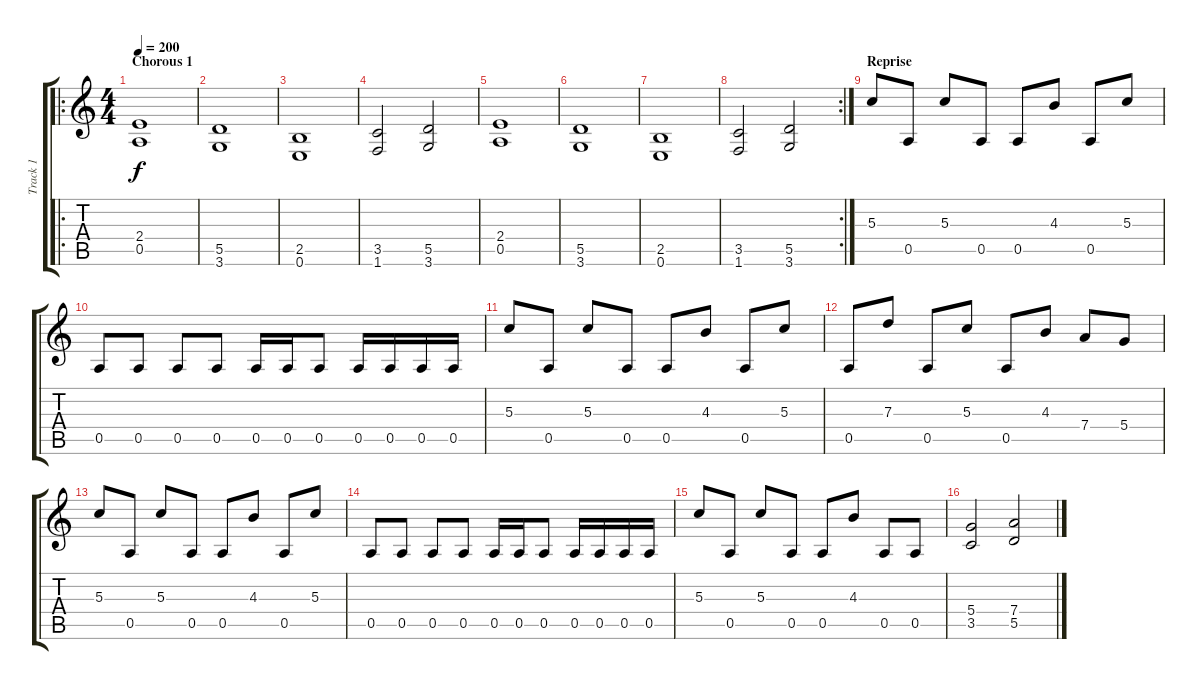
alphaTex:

\track ("Track 1" "Track 1") {instrument overdrivenguitar}
\staff {score tabs}
\tuning (E4 B3 G3 D3 A2 E2) {hide}
\ro
\ts (4 4)
\section ("" "Chorous 1")
\tempo 200
\clef g2
\ks c
(2.4 0.5).1{dy f} |
(5.5 3.6).1 |
(2.5 0.6).1 |
(3.5 1.6).2 (5.5 3.6).2 |
(2.4 0.5).1 |
(5.5 3.6).1 |
(2.5 0.6).1 |
\rc 2
(3.5 1.6).2 (5.5 3.6).2 |
\section ("" "Reprise")
5.3.8 0.5.8 5.3.8 0.5.8 0.5.8 4.3.8 0.5.8 5.3.8 |
0.5.8 0.5.8 0.5.8 0.5.8 0.5.16 0.5.16 0.5.8 0.5.16 0.5.16 0.5.16 0.5.16 |
5.3.8 0.5.8 5.3.8 0.5.8 0.5.8 4.3.8 0.5.8 5.3.8 |
0.5.8 7.3.8 0.5.8 5.3.8 0.5.8 4.3.8 7.4.8 5.4.8 |
5.3.8 0.5.8 5.3.8 0.5.8 0.5.8 4.3.8 0.5.8 5.3.8 |
0.5.8 0.5.8 0.5.8 0.5.8 0.5.16 0.5.16 0.5.8 0.5.16 0.5.16 0.5.16 0.5.16 |
5.3.8 0.5.8 5.3.8 0.5.8 0.5.8 4.3.8 0.5.8 0.5.8 |
(5.4 3.5).2 (7.4 5.5).2
